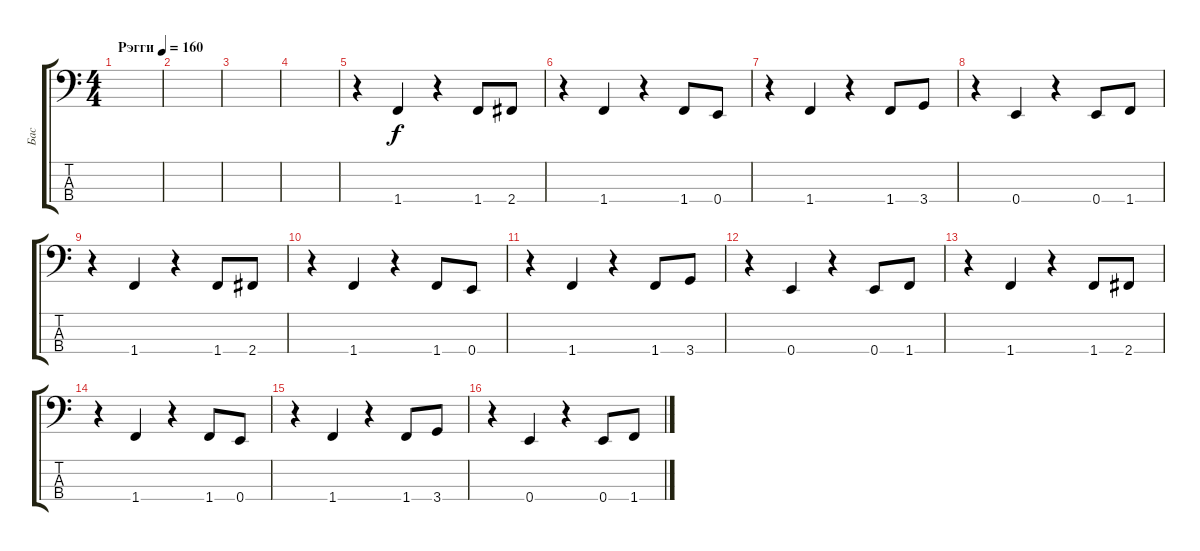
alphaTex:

\track ("Бас" "Бас") {instrument electricbassfinger}
\staff {score tabs}
\tuning (G2 D2 A1 E1) {hide}
\ts (4 4)
\tempo (160 "Рэгги")
\clef f4
\ks c
|
|
|
|
r.4 1.4.4 r.4 1.4.8 2.4.8 |
r.4 1.4.4 r.4 1.4.8 0.4.8 |
r.4 1.4.4 r.4 1.4.8 3.4.8 |
r.4 0.4.4 r.4 0.4.8 1.4.8 |
r.4 1.4.4 r.4 1.4.8 2.4.8 |
r.4 1.4.4 r.4 1.4.8 0.4.8 |
r.4 1.4.4 r.4 1.4.8 3.4.8 |
r.4 0.4.4 r.4 0.4.8 1.4.8 |
r.4 1.4.4 r.4 1.4.8 2.4.8 |
r.4 1.4.4 r.4 1.4.8 0.4.8 |
r.4 1.4.4 r.4 1.4.8 3.4.8 |
r.4 0.4.4 r.4 0.4.8 1.4.8
